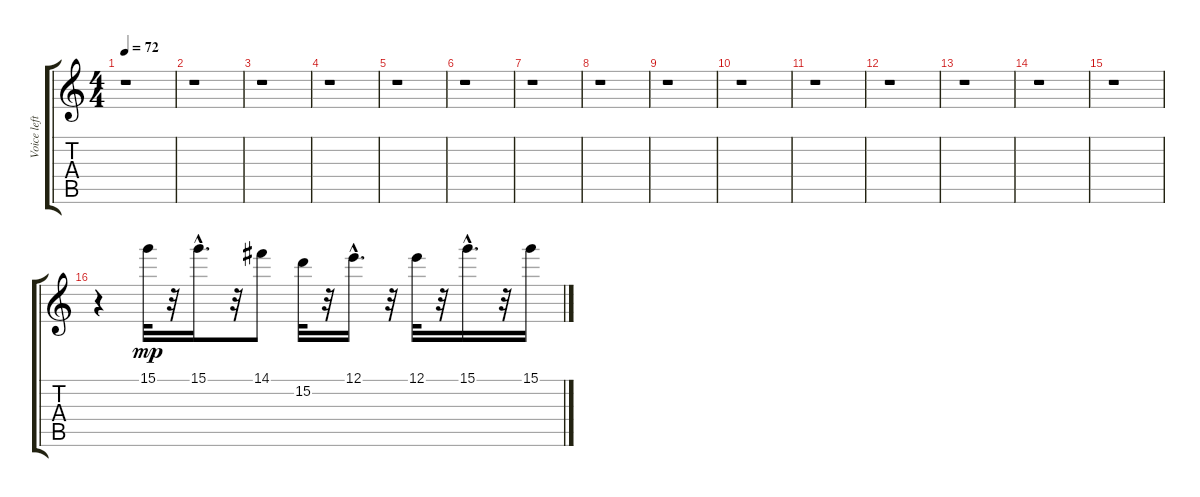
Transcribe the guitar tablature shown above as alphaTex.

\track ("Voice left" "Voice left") {instrument distortionguitar}
\staff {score tabs}
\tuning (E4 B3 G3 D3 A2 E2) {hide}
\ts (4 4)
\tempo 72
\clef g2
\ks c
r.1{dy mp} |
r.1 |
r.1 |
r.1 |
r.1 |
r.1 |
r.1 |
r.1 |
r.1 |
r.1 |
r.1 |
r.1 |
r.1 |
r.1 |
r.1 |
r.4 15.1.32 r.32 15.1{hac}.16{d} r.32 14.1.8 15.2.32 r.32 12.1{hac}.16{d} r.32 12.1.32 r.32 15.1{hac}.16{d} r.32 15.1.16
